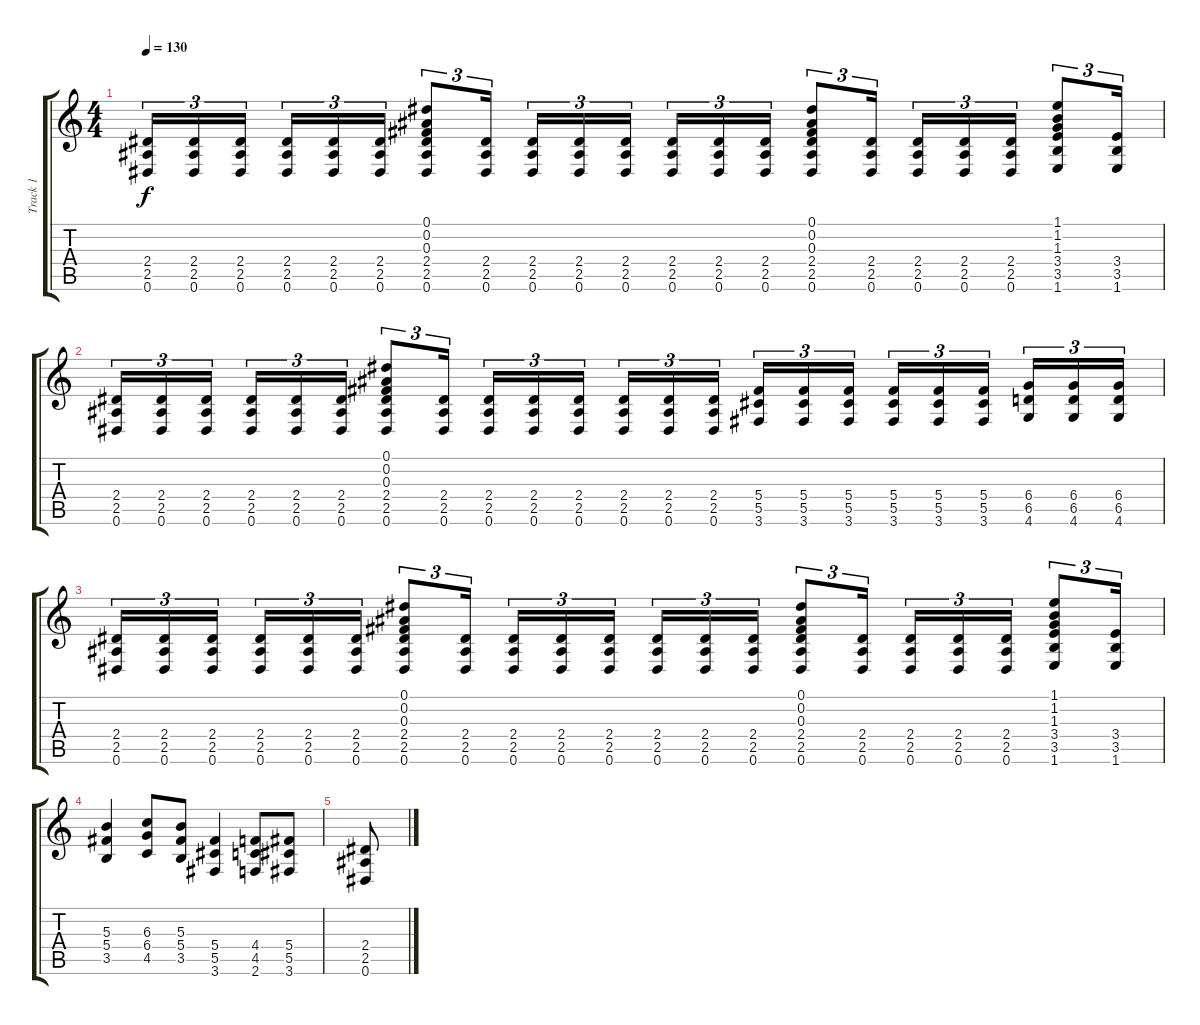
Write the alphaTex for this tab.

\track ("Track 1" "Track 1") {instrument distortionguitar}
\staff {score tabs}
\tuning (Eb4 Bb3 Gb3 Db3 Ab2 Eb2) {hide}
\ts (4 4)
\tempo 130
\clef g2
\ks c
(2.4 2.5 0.6).16{tu (3 2) dy f} (2.4 2.5 0.6).16{tu (3 2)} (2.4 2.5 0.6).16{tu (3 2)} (2.4 2.5 0.6).16{tu (3 2)} (2.4 2.5 0.6).16{tu (3 2)} (2.4 2.5 0.6).16{tu (3 2)} (0.1 0.2 0.3 2.4 2.5 0.6).8{tu (3 2)} (2.4 2.5 0.6).16{tu (3 2)} (2.4 2.5 0.6).16{tu (3 2)} (2.4 2.5 0.6).16{tu (3 2)} (2.4 2.5 0.6).16{tu (3 2)} (2.4 2.5 0.6).16{tu (3 2)} (2.4 2.5 0.6).16{tu (3 2)} (2.4 2.5 0.6).16{tu (3 2)} (0.1 0.2 0.3 2.4 2.5 0.6).8{tu (3 2)} (2.4 2.5 0.6).16{tu (3 2)} (2.4 2.5 0.6).16{tu (3 2)} (2.4 2.5 0.6).16{tu (3 2)} (2.4 2.5 0.6).16{tu (3 2)} (1.1 1.2 1.3 3.4 3.5 1.6).8{tu (3 2)} (3.4 3.5 1.6).16{tu (3 2)} |
(2.4 2.5 0.6).16{tu (3 2)} (2.4 2.5 0.6).16{tu (3 2)} (2.4 2.5 0.6).16{tu (3 2)} (2.4 2.5 0.6).16{tu (3 2)} (2.4 2.5 0.6).16{tu (3 2)} (2.4 2.5 0.6).16{tu (3 2)} (0.1 0.2 0.3 2.4 2.5 0.6).8{tu (3 2)} (2.4 2.5 0.6).16{tu (3 2)} (2.4 2.5 0.6).16{tu (3 2)} (2.4 2.5 0.6).16{tu (3 2)} (2.4 2.5 0.6).16{tu (3 2)} (2.4 2.5 0.6).16{tu (3 2)} (2.4 2.5 0.6).16{tu (3 2)} (2.4 2.5 0.6).16{tu (3 2)} (5.4 5.5 3.6).16{tu (3 2)} (5.4 5.5 3.6).16{tu (3 2)} (5.4 5.5 3.6).16{tu (3 2)} (5.4 5.5 3.6).16{tu (3 2)} (5.4 5.5 3.6).16{tu (3 2)} (5.4 5.5 3.6).16{tu (3 2)} (6.4 6.5 4.6).16{tu (3 2)} (6.4 6.5 4.6).16{tu (3 2)} (6.4 6.5 4.6).16{tu (3 2)} |
(2.4 2.5 0.6).16{tu (3 2)} (2.4 2.5 0.6).16{tu (3 2)} (2.4 2.5 0.6).16{tu (3 2)} (2.4 2.5 0.6).16{tu (3 2)} (2.4 2.5 0.6).16{tu (3 2)} (2.4 2.5 0.6).16{tu (3 2)} (0.1 0.2 0.3 2.4 2.5 0.6).8{tu (3 2)} (2.4 2.5 0.6).16{tu (3 2)} (2.4 2.5 0.6).16{tu (3 2)} (2.4 2.5 0.6).16{tu (3 2)} (2.4 2.5 0.6).16{tu (3 2)} (2.4 2.5 0.6).16{tu (3 2)} (2.4 2.5 0.6).16{tu (3 2)} (2.4 2.5 0.6).16{tu (3 2)} (0.1 0.2 0.3 2.4 2.5 0.6).8{tu (3 2)} (2.4 2.5 0.6).16{tu (3 2)} (2.4 2.5 0.6).16{tu (3 2)} (2.4 2.5 0.6).16{tu (3 2)} (2.4 2.5 0.6).16{tu (3 2)} (1.1 1.2 1.3 3.4 3.5 1.6).8{tu (3 2)} (3.4 3.5 1.6).16{tu (3 2)} |
(5.3 5.4 3.5).4 (6.3 6.4 4.5).8 (5.3 5.4 3.5).8 (5.4 5.5 3.6).4 (4.4 4.5 2.6).8 (5.4 5.5 3.6).8 |
(2.4 2.5 0.6).8
